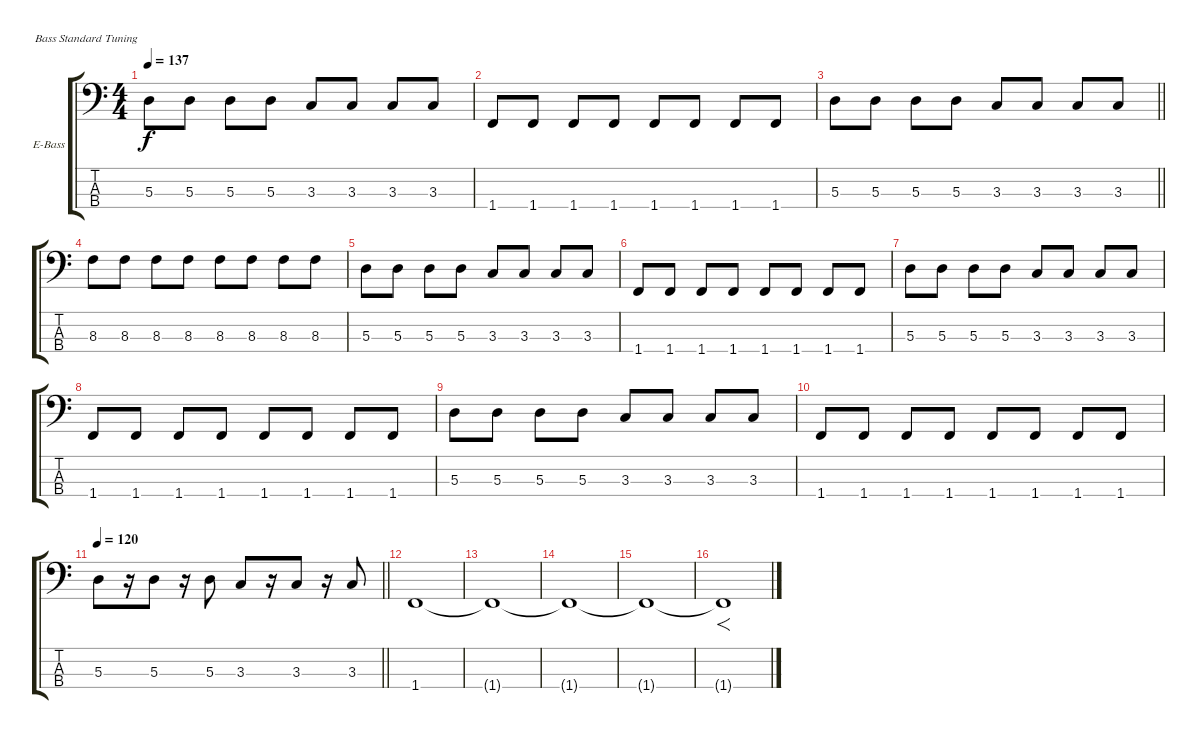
\bracketExtendMode groupsimilarinstruments
\firstSystemTrackNameOrientation horizontal
\otherSystemsTrackNameOrientation horizontal
\track ("Nikolai Fraiture" "E-Bass") {instrument electricbasspick}
\staff {score tabs}
\tuning (G2 D2 A1 E1)
\ts (4 4)
\tempo 137
\clef f4
\ks c
5.3.8{dy f} 5.3.8 5.3.8 5.3.8 3.3.8 3.3.8 3.3.8 3.3.8 |
1.4.8 1.4.8 1.4.8 1.4.8 1.4.8 1.4.8 1.4.8 1.4.8 |
\barLineRight lightlight
5.3.8 5.3.8 5.3.8 5.3.8 3.3.8 3.3.8 3.3.8 3.3.8 |
8.3.8 8.3.8 8.3.8 8.3.8 8.3.8 8.3.8 8.3.8 8.3.8 |
5.3.8 5.3.8 5.3.8 5.3.8 3.3.8 3.3.8 3.3.8 3.3.8 |
1.4.8 1.4.8 1.4.8 1.4.8 1.4.8 1.4.8 1.4.8 1.4.8 |
5.3.8 5.3.8 5.3.8 5.3.8 3.3.8 3.3.8 3.3.8 3.3.8 |
1.4.8 1.4.8 1.4.8 1.4.8 1.4.8 1.4.8 1.4.8 1.4.8 |
5.3.8 5.3.8 5.3.8 5.3.8 3.3.8 3.3.8 3.3.8 3.3.8 |
1.4.8 1.4.8 1.4.8 1.4.8 1.4.8 1.4.8 1.4.8 1.4.8 |
\tempo 120
\barLineRight lightlight
5.3.8 r.16 5.3.8 r.16 5.3.8 3.3.8 r.16 3.3.8 r.16 3.3.8 |
1.4.1 |
1.4{t}.1 |
1.4{t}.1 |
1.4{t}.1 |
1.4{t}.1{f}
